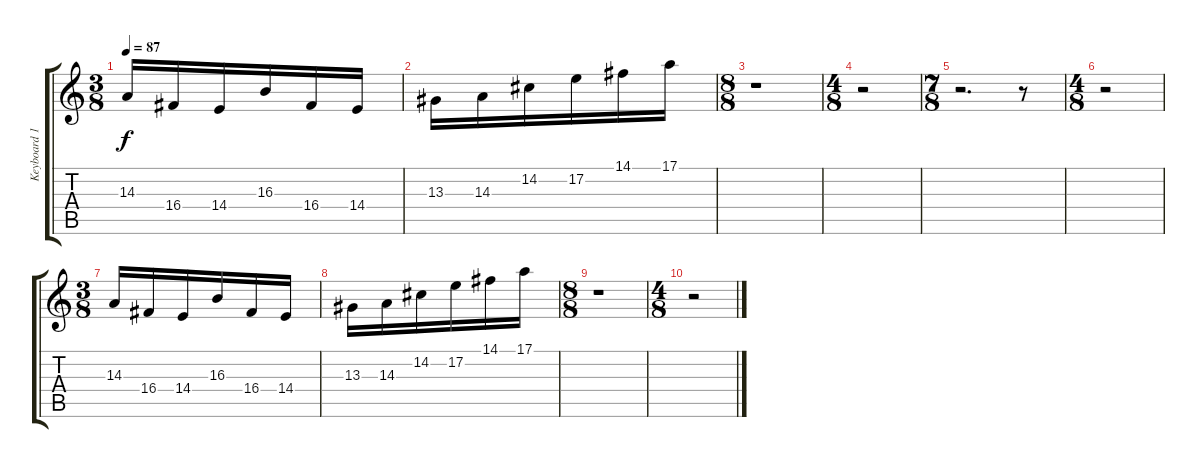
\track ("Keyboard 1" "Keyboard 1") {instrument harpsichord}
\staff {score tabs}
\tuning (E4 B3 G3 D3 A2 E2) {hide}
\ts (3 8)
\tempo 87
\clef g2
\ks c
14.3.16{dy f} 16.4.16 14.4.16 16.3.16 16.4.16 14.4.16 |
13.3.16 14.3.16 14.2.16 17.2.16 14.1.16 17.1.16 |
\ts (8 8)
r.1 |
\ts (4 8)
r.2 |
\ts (7 8)
r.2{d} r.8 |
\ts (4 8)
r.2 |
\ts (3 8)
14.3.16 16.4.16 14.4.16 16.3.16 16.4.16 14.4.16 |
13.3.16 14.3.16 14.2.16 17.2.16 14.1.16 17.1.16 |
\ts (8 8)
r.1 |
\ts (4 8)
r.2
